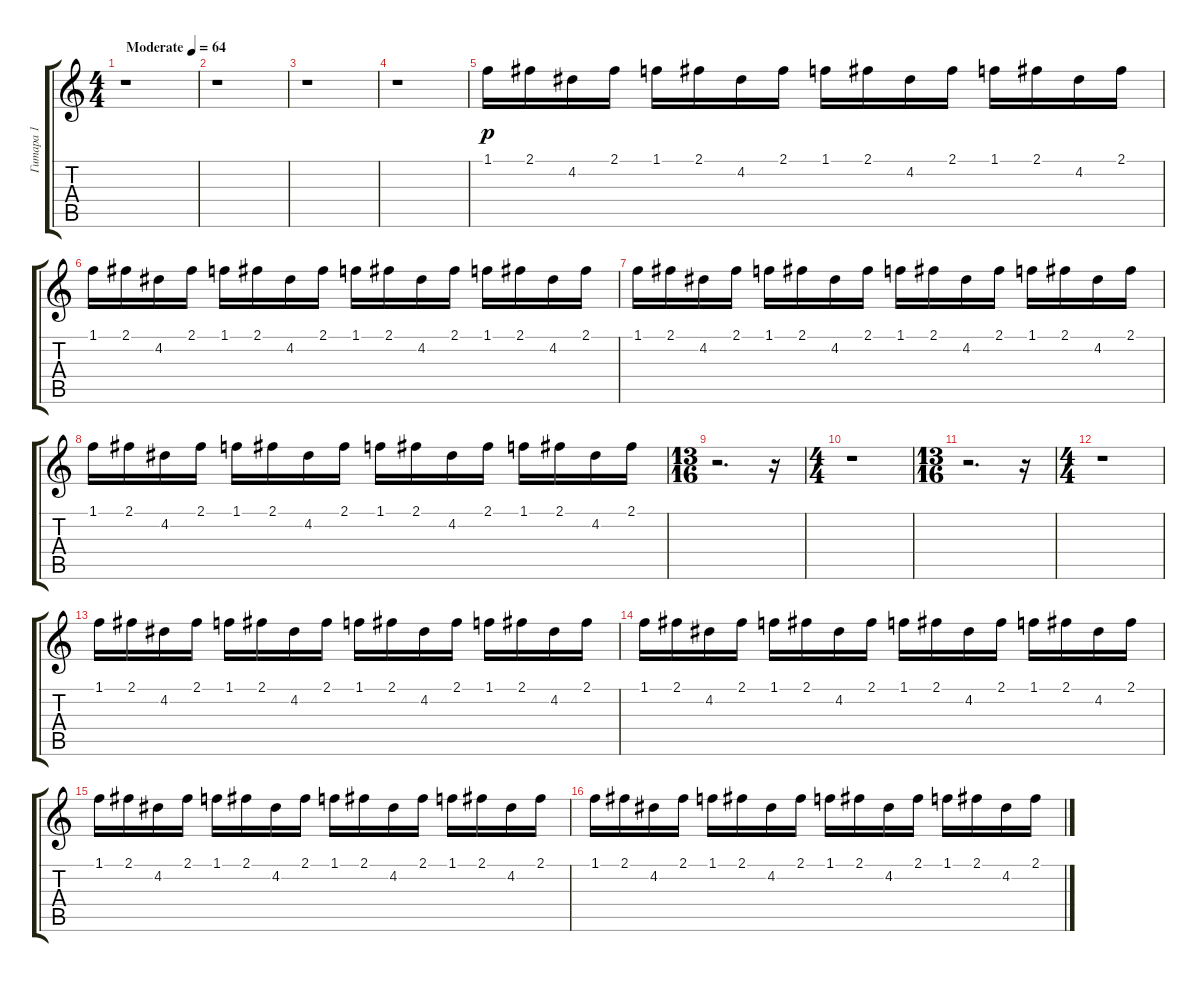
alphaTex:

\track ("Гитара 1" "Гитара 1") {instrument overdrivenguitar}
\staff {score tabs}
\tuning (E4 B3 G3 D3 A2 E2) {hide}
\ts (4 4)
\tempo (64 "Moderate")
\clef g2
\ks c
r.1{dy p instrument overdrivenguitar} |
r.1 |
r.1 |
r.1 |
1.1.16 2.1.16 4.2.16 2.1.16 1.1.16 2.1.16 4.2.16 2.1.16 1.1.16 2.1.16 4.2.16 2.1.16 1.1.16 2.1.16 4.2.16 2.1.16 |
1.1.16 2.1.16 4.2.16 2.1.16 1.1.16 2.1.16 4.2.16 2.1.16 1.1.16 2.1.16 4.2.16 2.1.16 1.1.16 2.1.16 4.2.16 2.1.16 |
1.1.16 2.1.16 4.2.16 2.1.16 1.1.16 2.1.16 4.2.16 2.1.16 1.1.16 2.1.16 4.2.16 2.1.16 1.1.16 2.1.16 4.2.16 2.1.16 |
1.1.16 2.1.16 4.2.16 2.1.16 1.1.16 2.1.16 4.2.16 2.1.16 1.1.16 2.1.16 4.2.16 2.1.16 1.1.16 2.1.16 4.2.16 2.1.16 |
\ts (13 16)
r.2{d} r.16 |
\ts (4 4)
r.1 |
\ts (13 16)
r.2{d} r.16 |
\ts (4 4)
r.1 |
1.1.16 2.1.16 4.2.16 2.1.16 1.1.16 2.1.16 4.2.16 2.1.16 1.1.16 2.1.16 4.2.16 2.1.16 1.1.16 2.1.16 4.2.16 2.1.16 |
1.1.16 2.1.16 4.2.16 2.1.16 1.1.16 2.1.16 4.2.16 2.1.16 1.1.16 2.1.16 4.2.16 2.1.16 1.1.16 2.1.16 4.2.16 2.1.16 |
1.1.16 2.1.16 4.2.16 2.1.16 1.1.16 2.1.16 4.2.16 2.1.16 1.1.16 2.1.16 4.2.16 2.1.16 1.1.16 2.1.16 4.2.16 2.1.16 |
1.1.16 2.1.16 4.2.16 2.1.16 1.1.16 2.1.16 4.2.16 2.1.16 1.1.16 2.1.16 4.2.16 2.1.16 1.1.16 2.1.16 4.2.16 2.1.16
